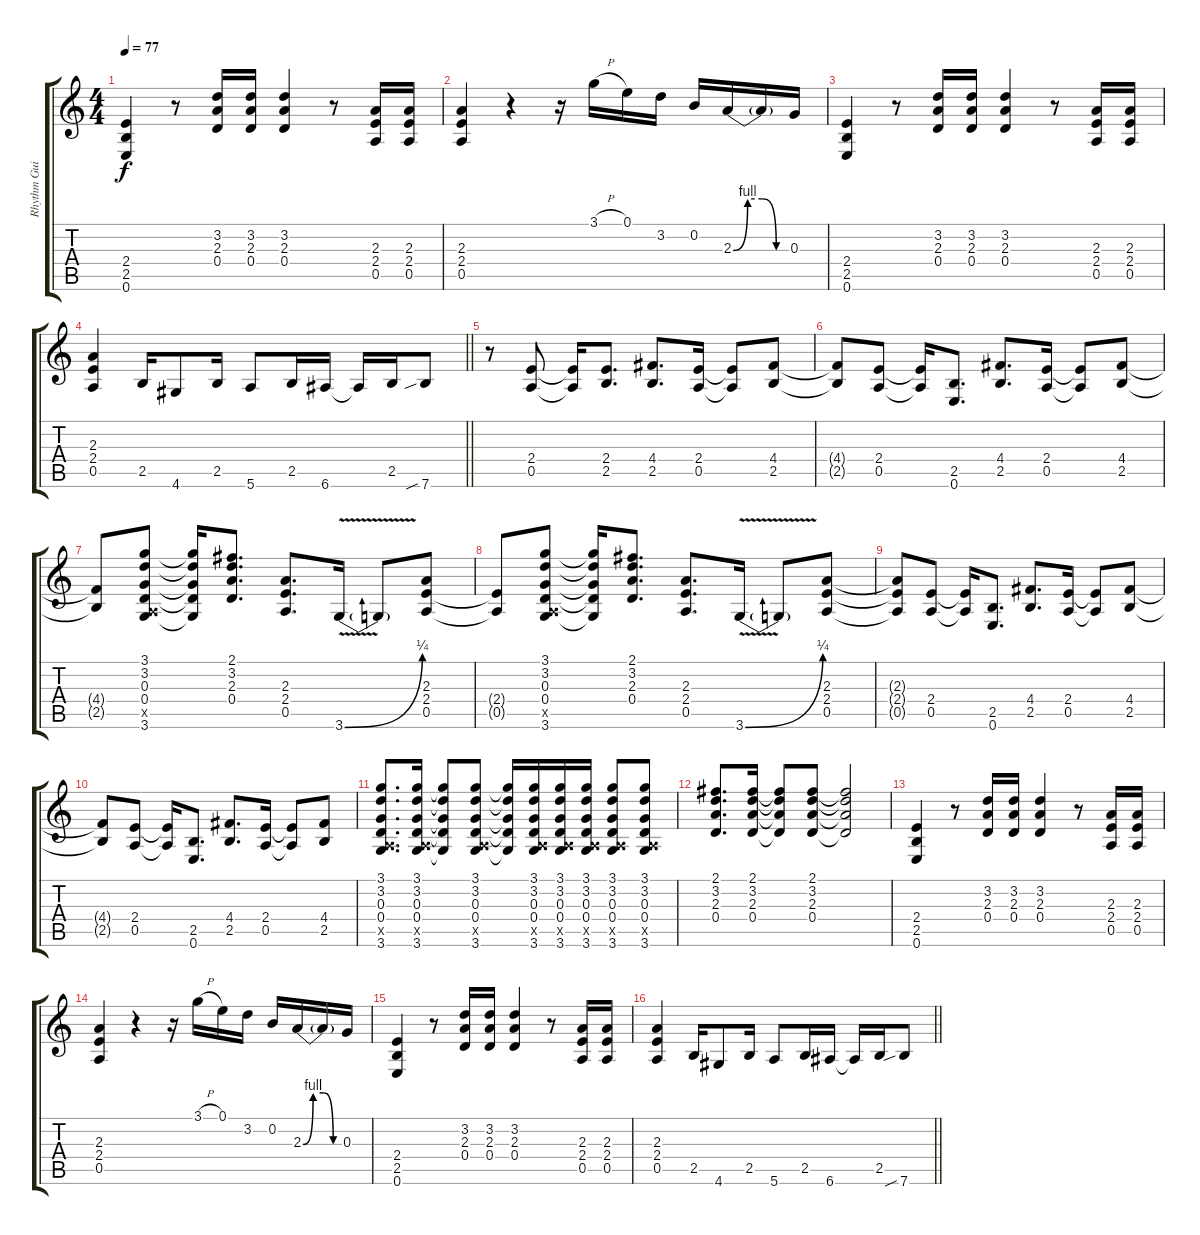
\track ("Rhythm Guitar" "Rhythm Gui") {instrument overdrivenguitar}
\staff {score tabs}
\tuning (E4 B3 G3 D3 A2 E2) {hide}
\ts (4 4)
\tempo 77
\clef g2
\ks c
(2.4 2.5 0.6).4{dy f} r.8 (3.2 2.3 0.4).16 (3.2 2.3 0.4).16 (3.2 2.3 0.4).4 r.8 (2.3 2.4 0.5).16 (2.3 2.4 0.5).16 |
(2.3 2.4 0.5).4 r.4 r.16 3.1{h}.16 0.1.16 3.2.16 0.2.16 2.3{be (custom 0 0 15 4 30 4 45 0 60 0)}.16 2.3{t}.16 0.3.16 |
(2.4 2.5 0.6).4 r.8 (3.2 2.3 0.4).16 (3.2 2.3 0.4).16 (3.2 2.3 0.4).4 r.8 (2.3 2.4 0.5).16 (2.3 2.4 0.5).16 |
\barLineRight lightlight
(2.3 2.4 0.5).4 2.5.16 4.6.8 2.5.16 5.6.8 2.5.16 6.6.16 6.6{t}.16 2.5.16 7.6{sib}.8 |
r.8 (2.4 0.5).8 (2.4{t} 0.5{t}).16 (2.4 2.5).8{d} (4.4 2.5).8{d} (2.4 0.5).16 (2.4{t} 0.5{t}).8 (4.4 2.5).8 |
(4.4{t} 2.5{t}).8 (2.4 0.5).8 (2.4{t} 0.5{t}).16 (2.5 0.6).8{d} (4.4 2.5).8{d} (2.4 0.5).16 (2.4{t} 0.5{t}).8 (4.4 2.5).8 |
(4.4{t} 2.5{t}).8 (3.1 3.2 0.3 0.4 0.5{x} 3.6).8 (3.1{t} 3.2{t} 0.3{t} 0.4{t} 3.6{t}).16 (2.1 3.2 2.3 0.4).8{d} (2.3 2.4 0.5).8{d} 3.6{be (bend 0 0 60 1) v}.16 3.6{t}.8 (2.3 2.4 0.5).8 |
(2.4{t} 0.5{t}).8 (3.1 3.2 0.3 0.4 0.5{x} 3.6).8 (3.1{t} 3.2{t} 0.3{t} 0.4{t} 3.6{t}).16 (2.1 3.2 2.3 0.4).8{d} (2.3 2.4 0.5).8{d} 3.6{be (bend 0 0 60 1) v}.16 3.6{t}.8 (2.3 2.4 0.5).8 |
(2.3{t} 2.4{t} 0.5{t}).8 (2.4 0.5).8 (2.4{t} 0.5{t}).16 (2.5 0.6).8{d} (4.4 2.5).8{d} (2.4 0.5).16 (2.4{t} 0.5{t}).8 (4.4 2.5).8 |
(4.4{t} 2.5{t}).8 (2.4 0.5).8 (2.4{t} 0.5{t}).16 (2.5 0.6).8{d} (4.4 2.5).8{d} (2.4 0.5).16 (2.4{t} 0.5{t}).8 (4.4 2.5).8 |
(3.1 3.2 0.3 0.4 0.5{x} 3.6).8{d} (3.1 3.2 0.3 0.4 0.5{x} 3.6).16 (3.1{t} 3.2{t} 0.3{t} 0.4{t} 3.6{t}).8 (3.1 3.2 0.3 0.4 0.5{x} 3.6).8 (3.1{t} 3.2{t} 0.3{t} 0.4{t} 3.6{t}).16 (3.1 3.2 0.3 0.4 0.5{x} 3.6).16 (3.1 3.2 0.3 0.4 0.5{x} 3.6).16 (3.1 3.2 0.3 0.4 0.5{x} 3.6).16 (3.1 3.2 0.3 0.4 0.5{x} 3.6).8 (3.1 3.2 0.3 0.4 0.5{x} 3.6).8 |
(2.1 3.2 2.3 0.4).8{d} (2.1 3.2 2.3 0.4).16 (2.1{t} 3.2{t} 2.3{t} 0.4{t}).8 (2.1 3.2 2.3 0.4).8 (2.1{t} 3.2{t} 2.3{t} 0.4{t}).2 |
(2.4 2.5 0.6).4 r.8 (3.2 2.3 0.4).16 (3.2 2.3 0.4).16 (3.2 2.3 0.4).4 r.8 (2.3 2.4 0.5).16 (2.3 2.4 0.5).16 |
(2.3 2.4 0.5).4 r.4 r.16 3.1{h}.16 0.1.16 3.2.16 0.2.16 2.3{be (custom 0 0 15 4 30 4 45 0 60 0)}.16 2.3{t}.16 0.3.16 |
(2.4 2.5 0.6).4 r.8 (3.2 2.3 0.4).16 (3.2 2.3 0.4).16 (3.2 2.3 0.4).4 r.8 (2.3 2.4 0.5).16 (2.3 2.4 0.5).16 |
\barLineRight lightlight
(2.3 2.4 0.5).4 2.5.16 4.6.8 2.5.16 5.6.8 2.5.16 6.6.16 6.6{t}.16 2.5.16 7.6{sib}.8
